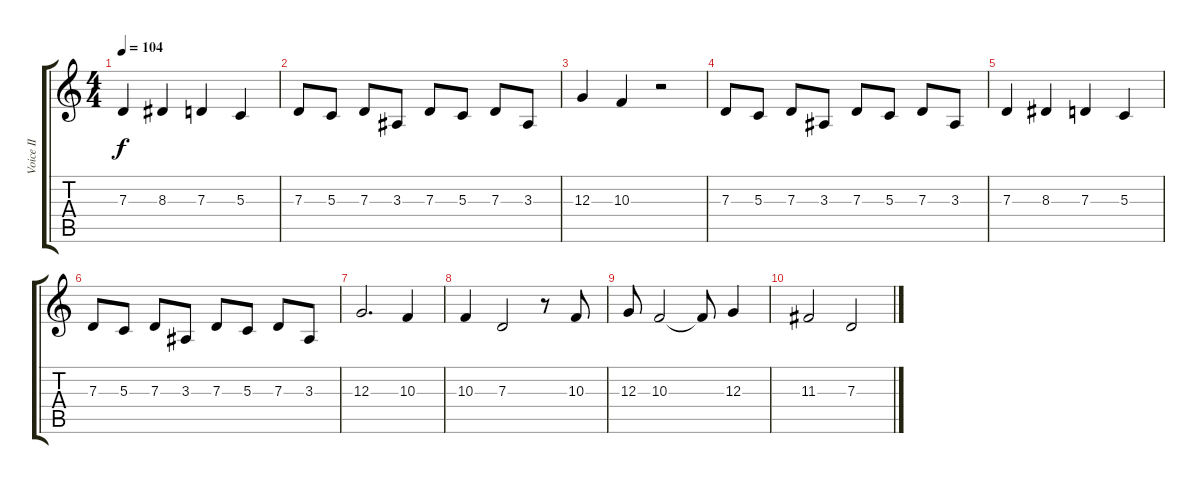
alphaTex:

\track ("Voice II" "Voice II") {instrument englishhorn}
\staff {score tabs}
\tuning (E4 B3 G3 D3 A2 E2) {hide}
\ts (4 4)
\tempo 104
\clef g2
\ks c
7.3.4{dy f} 8.3.4 7.3.4 5.3.4 |
7.3.8 5.3.8 7.3.8 3.3.8 7.3.8 5.3.8 7.3.8 3.3.8 |
12.3.4 10.3.4 r.2 |
7.3.8 5.3.8 7.3.8 3.3.8 7.3.8 5.3.8 7.3.8 3.3.8 |
7.3.4 8.3.4 7.3.4 5.3.4 |
7.3.8 5.3.8 7.3.8 3.3.8 7.3.8 5.3.8 7.3.8 3.3.8 |
12.3.2{d} 10.3.4 |
10.3.4 7.3.2 r.8 10.3.8 |
12.3.8 10.3.2 10.3{t}.8 12.3.4 |
11.3.2 7.3.2
